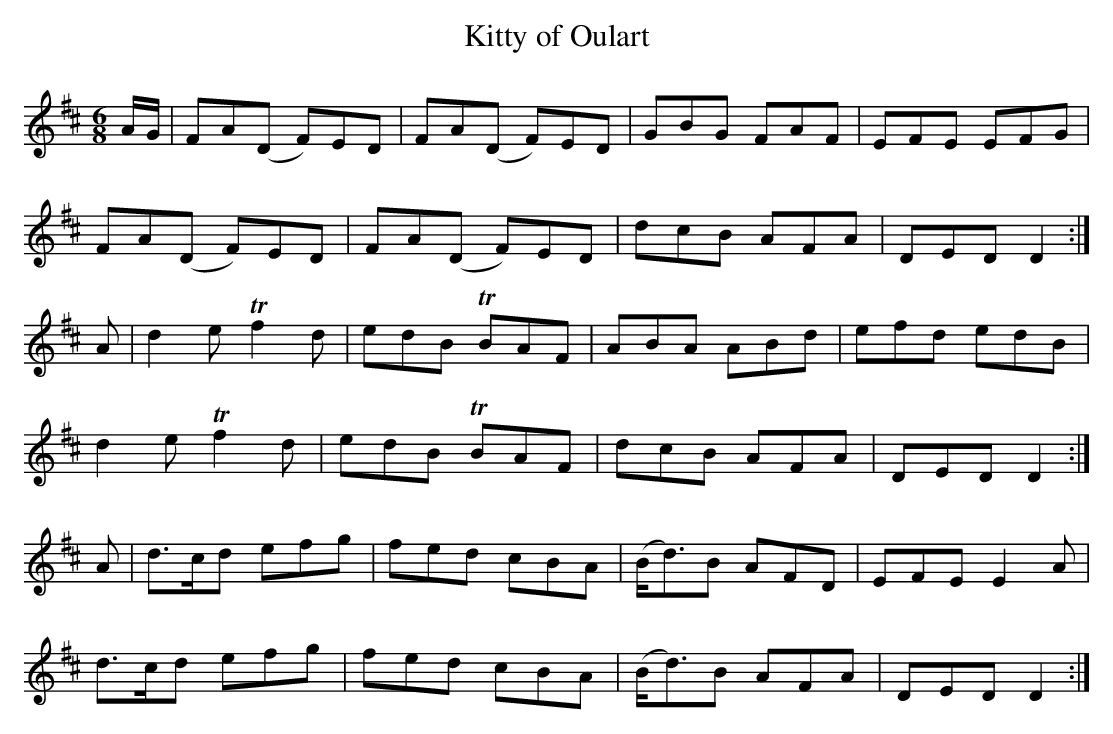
X:1
T: Kitty of Oulart
M: 6/8
L: 1/8
K: D
A/G/|FA(D F)ED|FA(D F)ED|GBG FAF|EFE EFG|
FA(D F)ED|FA(D F)ED|dcB AFA|DED D2:|
A|d2e Tf2d|edB TBAF|ABA ABd|efd edB|
d2e Tf2d|edB TBAF|dcB AFA|DED D2:|
A|d>cd efg|fed cBA|(B<d)B AFD|EFE E2A|
d>cd efg|fed cBA|(B<d)B AFA|DED D2:|
